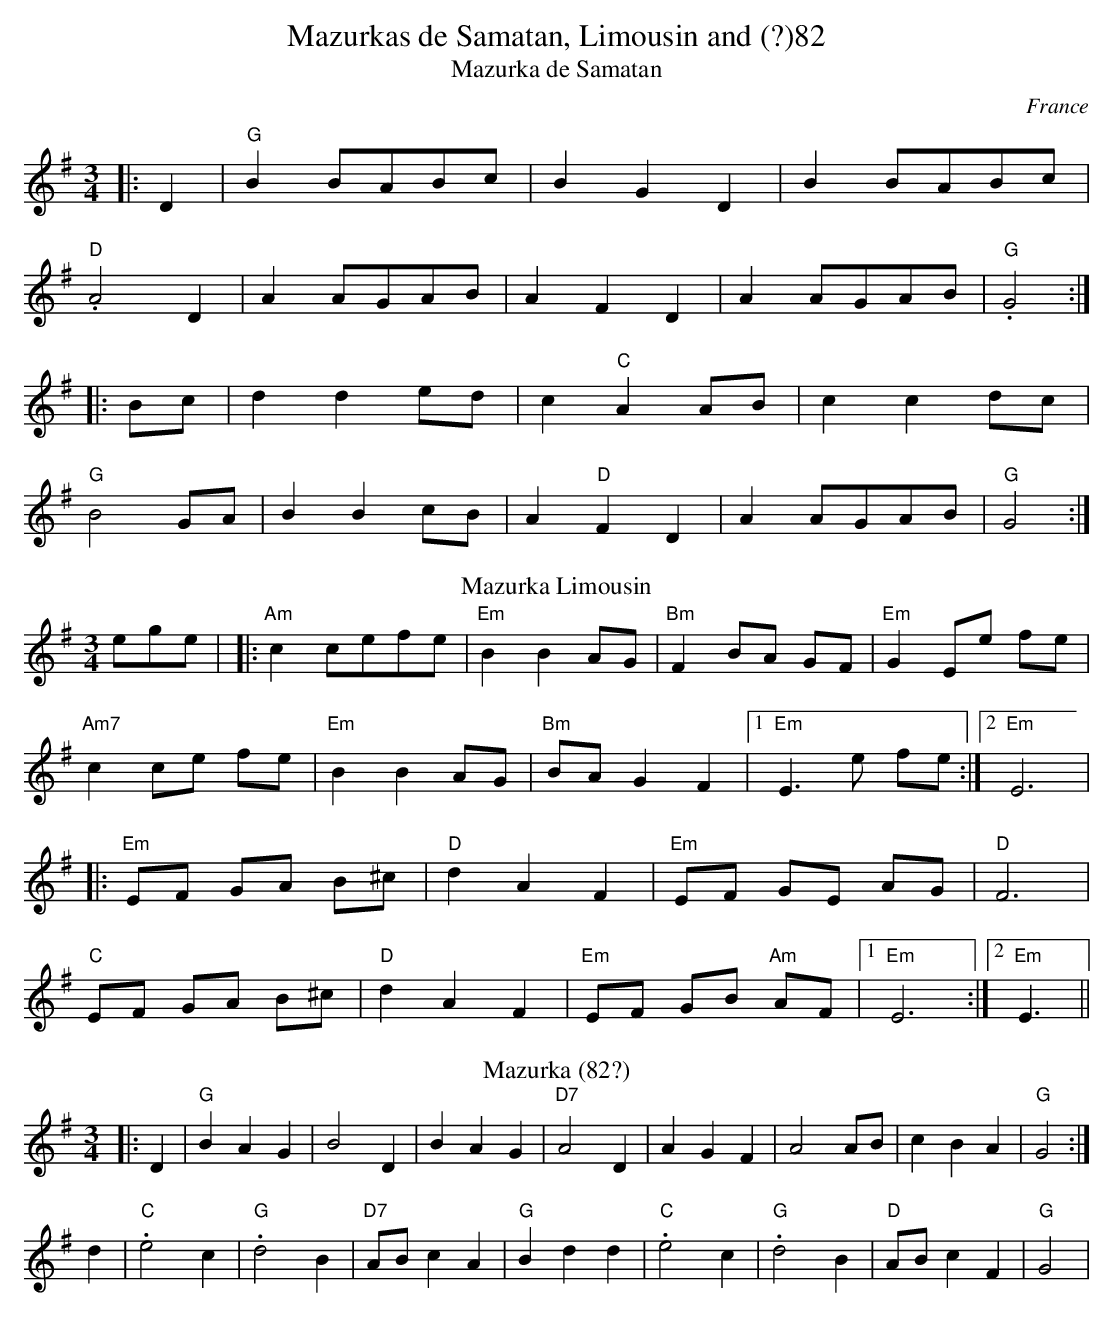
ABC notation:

X:1
T:Mazurkas de Samatan, Limousin and (?)82
T:Mazurka de Samatan
M:3/4
O:France
K:G
|:D2|"G"B2BABc| B2G2D2| B2BABc|
"D".A4 D2|A2AGAB| A2F2D2| A2AGAB| "G".G4 :|
|: Bc|d2d2 ed| c2"C"A2 AB| c2c2 dc|
"G"B4 GA|B2B2 cB| A2"D"F2D2| A2AGAB| "G"G4:|
T:Mazurka Limousin
C:Trad
L:1/8
M:3/4
O:France
K:Emin
ege|\
|:"Am"c2cefe|"Em"B2B2AG|"Bm"F2BA GF|"Em"G2Ee fe|
"Am7"c2ce fe|"Em"B2B2AG|"Bm"BAG2F2|1"Em"E3e fe:|2"Em"E6|
|:"Em"EF GA B^c|"D"d2A2F2|"Em"EF GE AG|"D"F6|
"C"EF GA B^c|"D"d2A2F2|"Em"EF GB "Am"AF|1"Em"E6:|2"Em"E3||
T:Mazurka (82?)
L:1/4
M:3/4
K:G
|: D |"G" B A G | B2 D | B A G |"D7" A2 D | A G F | A2 A/B/ | c B A |"G" G2 :|
d |"C" .e2 c | "G" .d2 B |"D7" A/B/ c A |"G" B d d |"C" .e2 c |"G" .d2 B |"D" A/B/ c F |"G" G2 |
